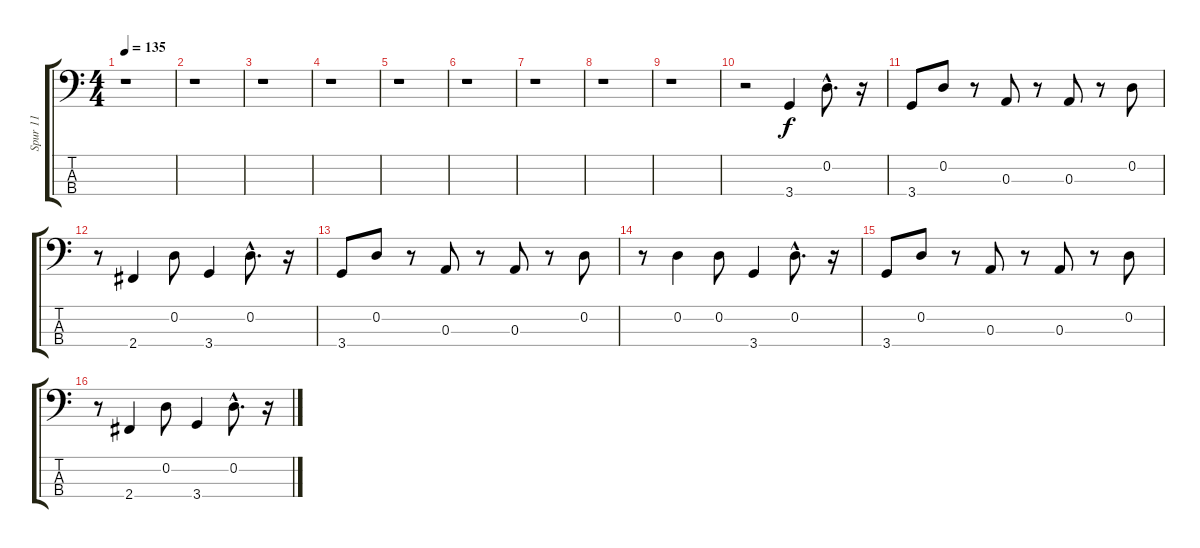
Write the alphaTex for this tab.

\track ("Spur 11" "Spur 11") {instrument electricbassfinger}
\staff {score tabs}
\tuning (G2 D2 A1 E1) {hide}
\ts (4 4)
\tempo 135
\clef f4
\ks c
r.1{dy f} |
r.1 |
r.1 |
r.1 |
r.1 |
r.1 |
r.1 |
r.1 |
r.1 |
r.2 3.4.4 0.2{hac}.8{d} r.16 |
3.4.8 0.2.8 r.8 0.3.8 r.8 0.3.8 r.8 0.2.8 |
r.8 2.4.4 0.2.8 3.4.4 0.2{hac}.8{d} r.16 |
3.4.8 0.2.8 r.8 0.3.8 r.8 0.3.8 r.8 0.2.8 |
r.8 0.2.4 0.2.8 3.4.4 0.2{hac}.8{d} r.16 |
3.4.8 0.2.8 r.8 0.3.8 r.8 0.3.8 r.8 0.2.8 |
r.8 2.4.4 0.2.8 3.4.4 0.2{hac}.8{d} r.16
